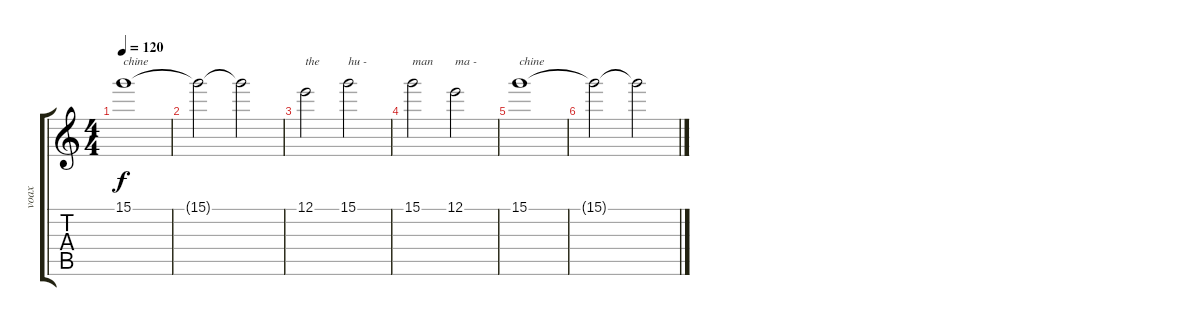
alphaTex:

\track ("voax" "voax") {instrument overdrivenguitar}
\staff {score tabs}
\tuning (E4 B3 G3 D3 A2 E2) {hide}
\ts (4 4)
\tempo 120
\clef g2
\ks c
15.1.1{txt "chine" dy f} |
15.1{t}.2 15.1{t}.2{volume 8} |
12.1.2{txt "the" volume 15} 15.1.2{txt "hu - " volume 0} |
15.1.2{txt "man"} 12.1.2{txt "ma - "} |
15.1.1{txt "chine"} |
15.1{t}.2 15.1{t}.2
